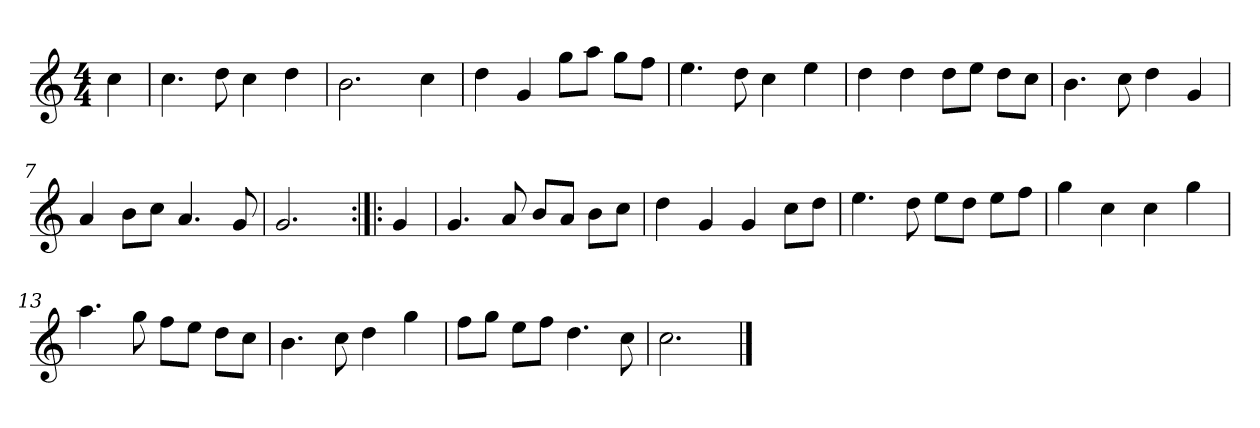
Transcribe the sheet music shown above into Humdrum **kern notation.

**kern
*part1
*staff1
*clefG2
*k[]
*C:
*M4/4
*MM120
=
4cc
=1
4.cc
8dd
4cc
4dd
=2
2.b
4cc
=3
4dd
4g
8gg\L
8aa\J
8gg\L
8ff\J
=4
4.ee
8dd
4cc
4ee
=5
4dd
4dd
8dd\L
8ee\J
8dd\L
8cc\J
=6
4.b
8cc
4dd
4g
=7
4a
8b\L
8cc\J
4.a
8g
=8
2.g
=:|!|:
4g
=9
4.g
8a
8b/L
8a/J
8b\L
8cc\J
=10
4dd
4g
4g
8cc\L
8dd\J
=11
4.ee
8dd
8ee\L
8dd\J
8ee\L
8ff\J
=12
4gg
4cc
4cc
4gg
=13
4.aa
8gg
8ff\L
8ee\J
8dd\L
8cc\J
=14
4.b
8cc
4dd
4gg
=15
8ff\L
8gg\J
8ee\L
8ff\J
4.dd
8cc
=16
2.cc
==
*-
